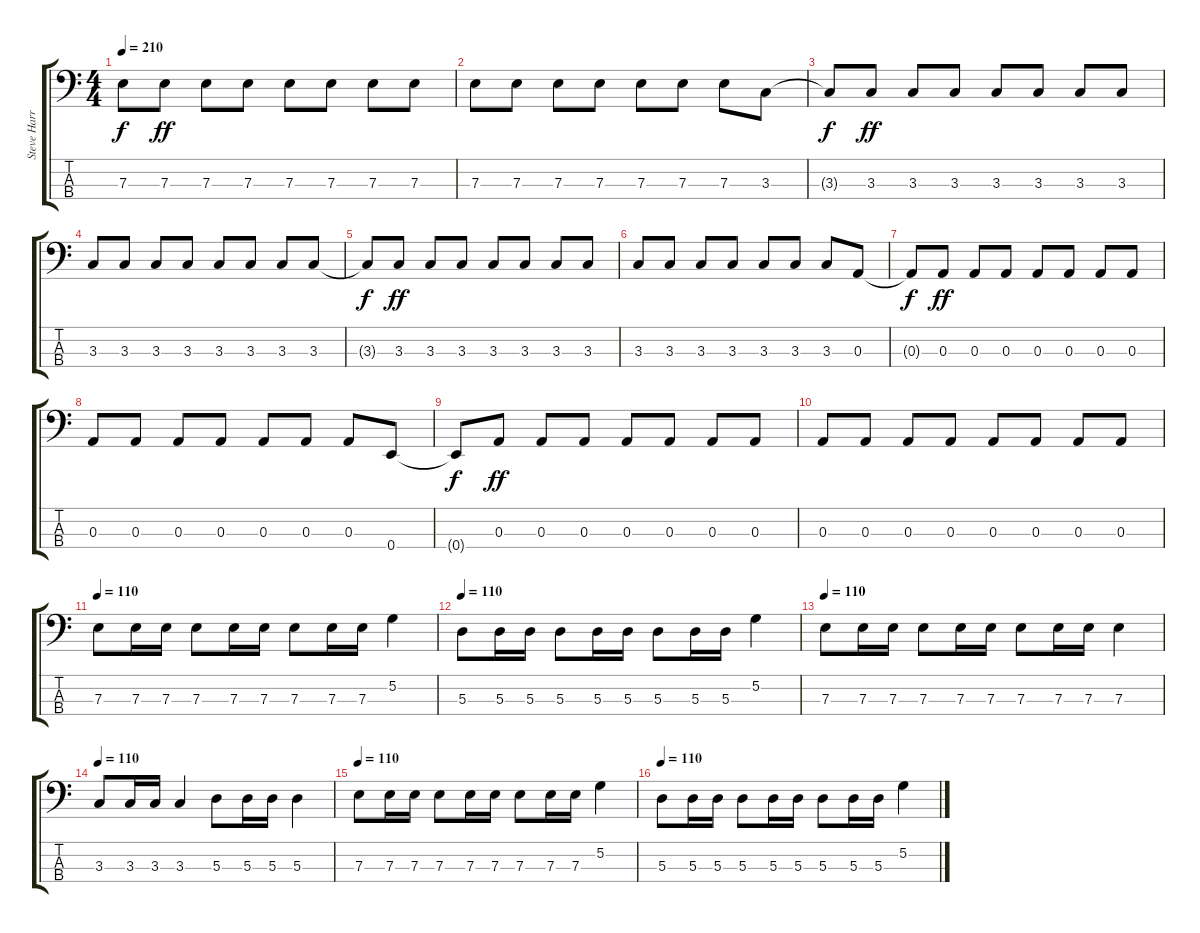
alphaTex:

\track ("Steve Harris" "Steve Harr") {instrument electricbassfinger}
\staff {score tabs}
\tuning (G2 D2 A1 E1) {hide}
\ts (4 4)
\tempo 210
\clef f4
\ks c
7.3{t}.8{dy f} 7.3.8{dy ff} 7.3.8 7.3.8 7.3.8 7.3.8 7.3.8 7.3.8 |
7.3.8 7.3.8 7.3.8 7.3.8 7.3.8 7.3.8 7.3.8 3.3.8 |
3.3{t}.8{dy f} 3.3.8{dy ff} 3.3.8 3.3.8 3.3.8 3.3.8 3.3.8 3.3.8 |
3.3.8 3.3.8 3.3.8 3.3.8 3.3.8 3.3.8 3.3.8 3.3.8 |
3.3{t}.8{dy f} 3.3.8{dy ff} 3.3.8 3.3.8 3.3.8 3.3.8 3.3.8 3.3.8 |
3.3.8 3.3.8 3.3.8 3.3.8 3.3.8 3.3.8 3.3.8 0.3.8 |
0.3{t}.8{dy f} 0.3.8{dy ff} 0.3.8 0.3.8 0.3.8 0.3.8 0.3.8 0.3.8 |
0.3.8 0.3.8 0.3.8 0.3.8 0.3.8 0.3.8 0.3.8 0.4.8 |
0.4{t}.8{dy f} 0.3.8{dy ff} 0.3.8 0.3.8 0.3.8 0.3.8 0.3.8 0.3.8 |
0.3.8 0.3.8 0.3.8 0.3.8 0.3.8 0.3.8 0.3.8 0.3.8 |
\tempo 105
\tempo 110
7.3.8 7.3.16 7.3.16 7.3.8 7.3.16 7.3.16 7.3.8 7.3.16 7.3.16 5.2.4 |
\tempo 110
5.3.8 5.3.16 5.3.16 5.3.8 5.3.16 5.3.16 5.3.8 5.3.16 5.3.16 5.2.4 |
\tempo 110
7.3.8 7.3.16 7.3.16 7.3.8 7.3.16 7.3.16 7.3.8 7.3.16 7.3.16 7.3.4 |
\tempo 110
3.3.8 3.3.16 3.3.16 3.3.4 5.3.8 5.3.16 5.3.16 5.3.4 |
\tempo 110
7.3.8 7.3.16 7.3.16 7.3.8 7.3.16 7.3.16 7.3.8 7.3.16 7.3.16 5.2.4 |
\tempo 110
5.3.8 5.3.16 5.3.16 5.3.8 5.3.16 5.3.16 5.3.8 5.3.16 5.3.16 5.2.4
